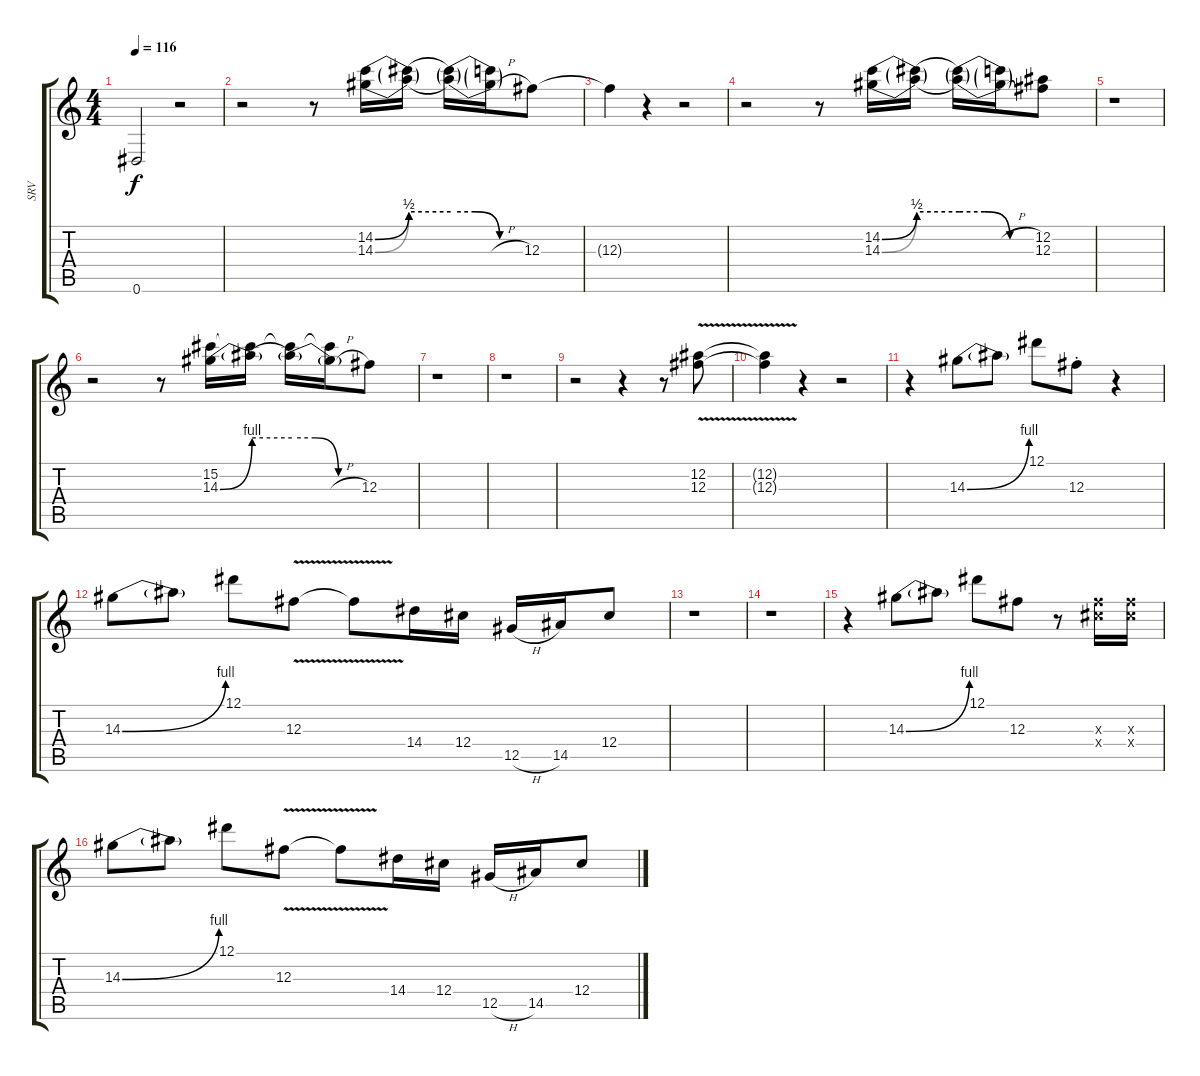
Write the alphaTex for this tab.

\track ("SRV " "SRV ") {instrument overdrivenguitar}
\staff {score tabs}
\tuning (Eb4 Bb3 Gb3 Db3 Ab2 Eb2) {hide}
\ts (4 4)
\tempo 116
\clef g2
\ks c
0.6.2{dy f} r.2 |
r.2 r.8 (14.2{be (bend 0 0 60 2)} 14.3{be (bend 0 0 60 2)}).16 (14.2{be (hold 0 2 60 2) t} 14.3{be (hold 0 2 60 2) t}).16 (14.2{be (custom 0 2 20 2 40 0 60 0) t} 14.3{be (custom 0 2 20 2 40 0 60 0) t}).16 (14.2{t} 14.3{h t}).16 12.3.8 |
12.3{t}.4 r.4 r.2 |
r.2 r.8 (14.2{be (bend 0 0 60 2)} 14.3{be (bend 0 0 60 2)}).16 (14.2{be (hold 0 2 60 2) t} 14.3{be (hold 0 2 60 2) t}).16 (14.2{be (custom 0 2 20 2 40 0 60 0) t} 14.3{be (custom 0 2 20 2 40 0 60 0) t}).16 (14.2{h t} 14.3{h t}).16 (12.2 12.3).8 |
r.1 |
r.2 r.8 (15.2 14.3{be (bend 0 0 60 4)}).16 (15.2{t} 14.3{be (hold 0 4 60 4) t}).16 (15.2{t} 14.3{be (custom 0 4 20 4 40 0 60 0) t}).16 (15.2{t} 14.3{h t}).16 12.3.8 |
r.1 |
r.1 |
r.2 r.4 r.8 (12.2{v} 12.3{v}).8 |
(12.2{v t} 12.3{v t}).4 r.4 r.2 |
r.4 14.3{be (bend 0 0 60 4)}.8 14.3{t}.8 12.1.8 12.3{st}.8 r.4 |
14.3{be (bend 0 0 60 4)}.8 14.3{t}.8 12.1.8 12.3{v}.8 12.3{v t}.8 14.4.16 12.4.16 12.5{h}.16 14.5.16 12.4.8 |
r.1 |
r.1 |
r.4 14.3{be (bend 0 0 60 4)}.8 14.3{t}.8 12.1.8 12.3.8 r.8 (12.3{x} 12.4{x}).16 (12.3{x} 12.4{x}).16 |
14.3{be (bend 0 0 60 4)}.8 14.3{t}.8 12.1.8 12.3{v}.8 12.3{v t}.8 14.4.16 12.4.16 12.5{h}.16 14.5.16 12.4.8
